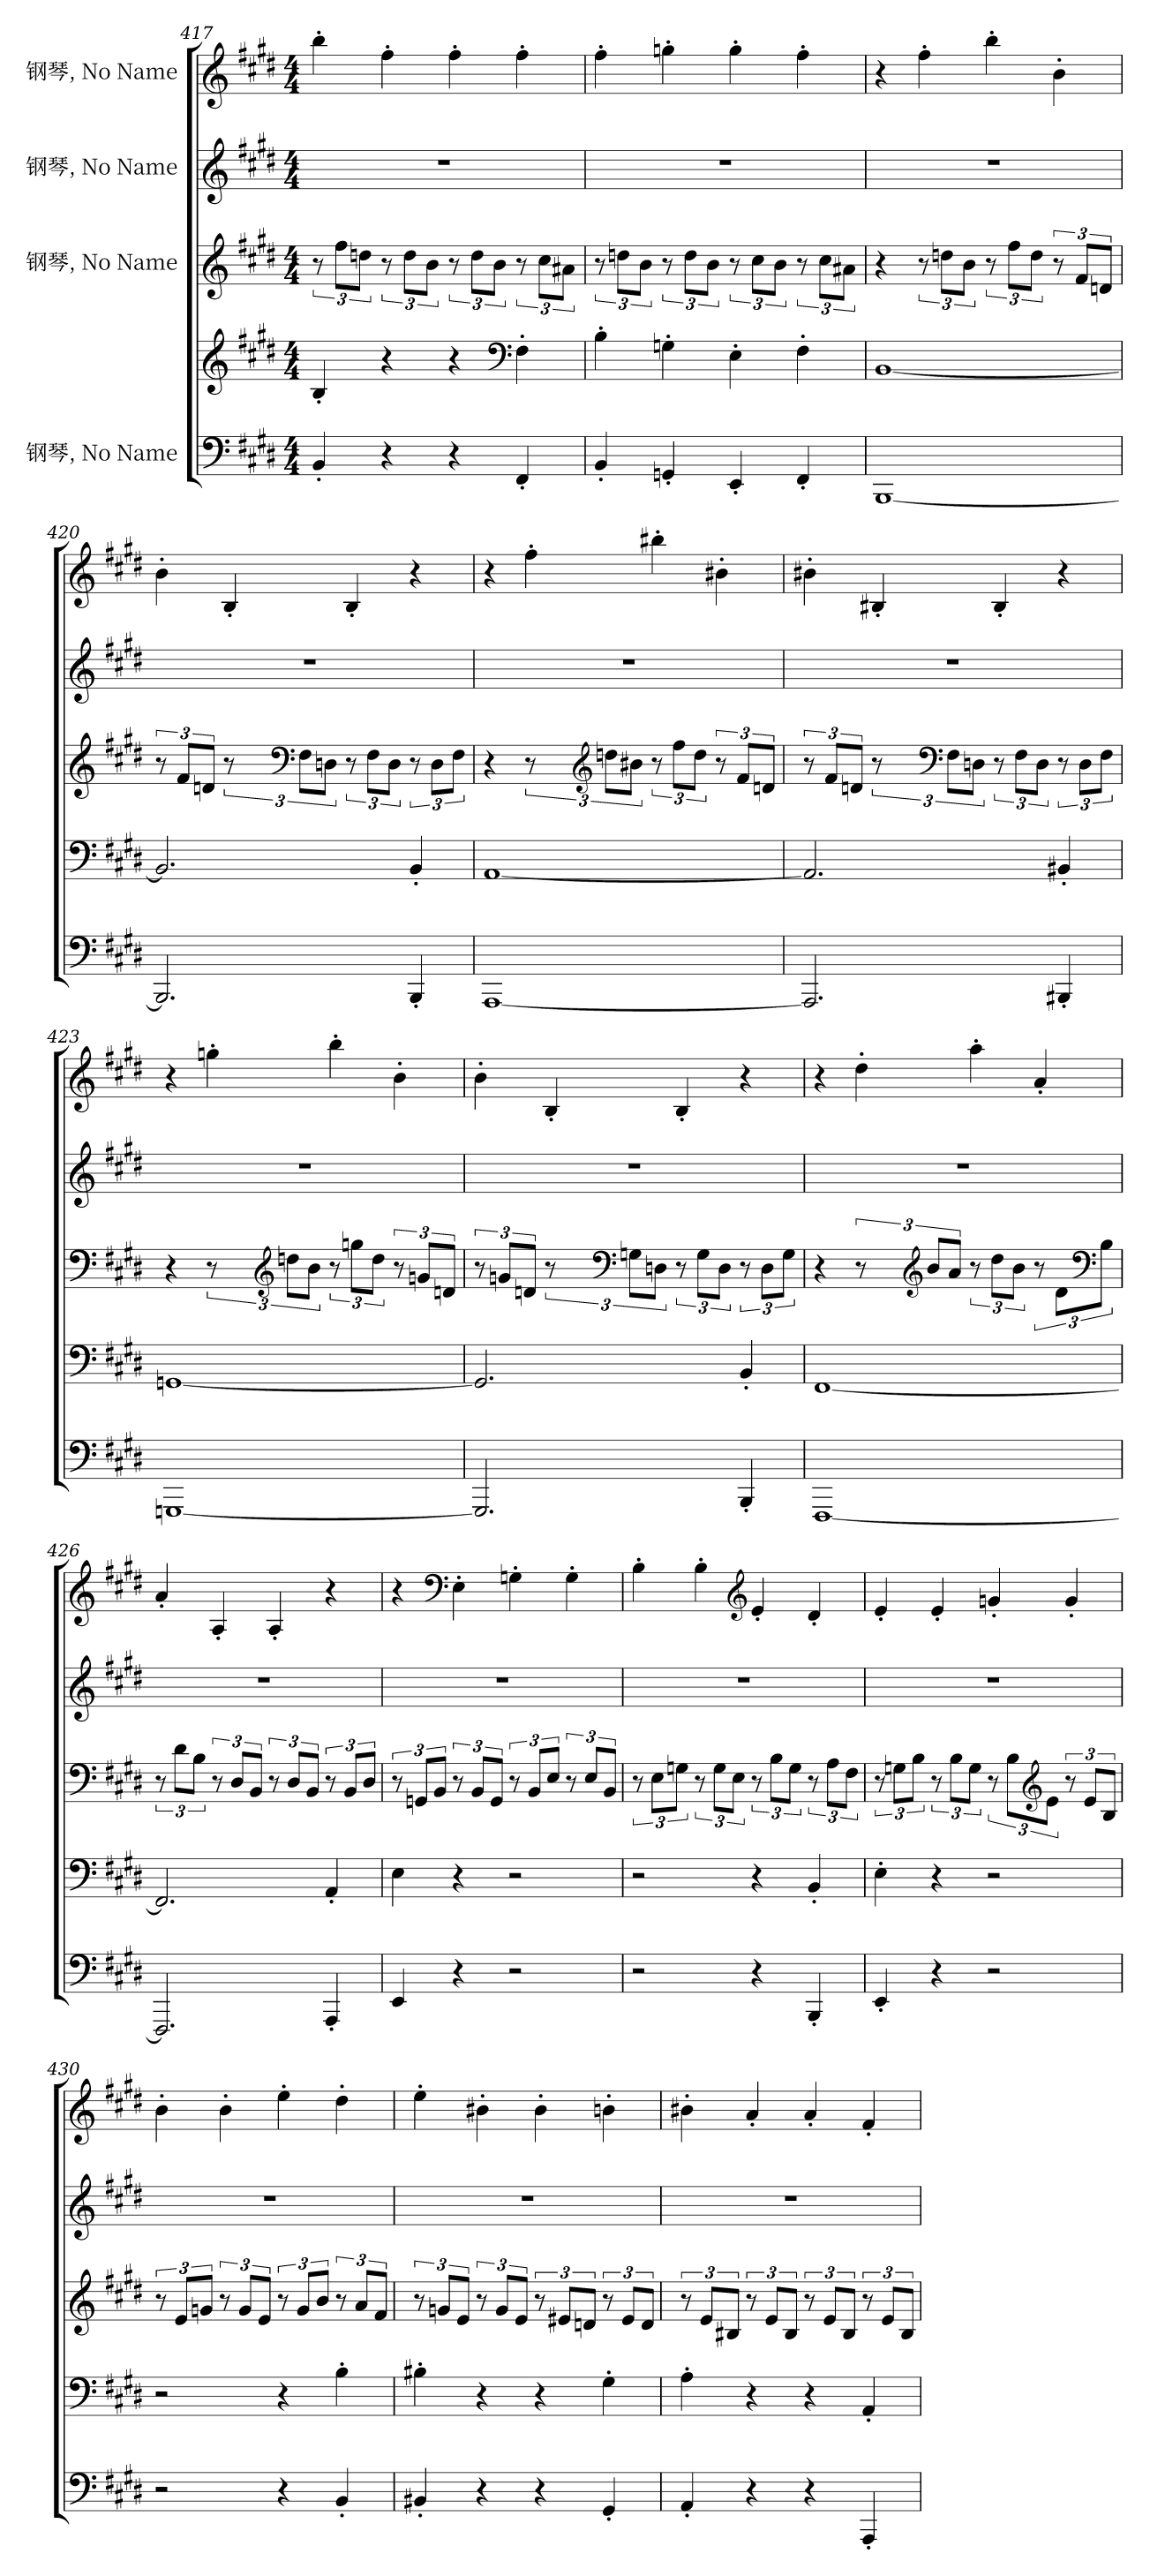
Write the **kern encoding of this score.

**kern	**kern	**kern	**kern	**kern
*part4	*part4	*part3	*part2	*part1
*staff5	*staff4	*staff3	*staff2	*staff1
*I"钢琴, No Name	*	*I"钢琴, No Name	*I"钢琴, No Name	*I"钢琴, No Name
*clefF4	*clefG2	*clefG2	*clefG2	*clefG2
*k[f#c#g#d#]	*k[f#c#g#d#]	*k[f#c#g#d#]	*k[f#c#g#d#]	*k[f#c#g#d#]
*M4/4	*M4/4	*M4/4	*M4/4	*M4/4
*MM167	*MM167	*MM167	*MM167	*MM167
=417	=417	=417	=417	=417
4BB'/	4B'/	12r	1r	4bb'\
.	.	12ff#\L	.	.
.	.	12ddn\J	.	.
4r	4r	12r	.	4ff#'\
.	.	12dd\L	.	.
.	.	12b\J	.	.
4r	4r	12r	.	4ff#'\
.	.	12dd\L	.	.
.	.	12b\J	.	.
*	*clefF4	*	*	*
4FF#'/	4F#'\	12r	.	4ff#'\
.	.	12cc#\L	.	.
.	.	12a#X\J	.	.
!!LO:LB:g=z
=418	=418	=418	=418	=418
*	*	*	*	*MM167
4BB'/	4B'\	12r	1r	4ff#'\
.	.	12ddn\L	.	.
.	.	12b\J	.	.
4GGn'/	4Gn'\	12r	.	4ggn'\
.	.	12dd\L	.	.
.	.	12b\J	.	.
4EE'/	4E'\	12r	.	4gg'\
.	.	12cc#\L	.	.
.	.	12b\J	.	.
4FF#'/	4F#'\	12r	.	4ff#'\
.	.	12cc#\L	.	.
.	.	12a#X\J	.	.
=419	=419	=419	=419	=419
*	*	*	*	*MM167
[1BBB	[1BB	4r	1r	4r
.	.	12r	.	4ff#'\
.	.	12ddn\L	.	.
.	.	12b\J	.	.
.	.	12r	.	4bb'\
.	.	12ff#\L	.	.
.	.	12dd\J	.	.
.	.	12r	.	4b'\
.	.	12f#/L	.	.
.	.	12dn/J	.	.
=420	=420	=420	=420	=420
2.BBB/]	2.BB/]	12r	1r	4b'\
.	.	12f#/L	.	.
.	.	12dn/J	.	.
.	.	12r	.	4B'/
*	*	*clefF4	*	*
.	.	12F#\L	.	.
.	.	12Dn\J	.	.
.	.	12r	.	4B'/
.	.	12F#\L	.	.
.	.	12D\J	.	.
4BBB'/	4BB'/	12r	.	4r
.	.	12D\L	.	.
.	.	12F#\J	.	.
!!LO:PB:g=z
=421	=421	=421	=421	=421
*	*	*	*	*MM167
[1AAA	[1AA	4r	1r	4r
.	.	12r	.	4ff#'\
*	*	*clefG2	*	*
.	.	12ddn\L	.	.
.	.	12b#X\J	.	.
.	.	12r	.	4bb#X'\
.	.	12ff#\L	.	.
.	.	12dd\J	.	.
.	.	12r	.	4b#X'\
.	.	12f#/L	.	.
.	.	12dn/J	.	.
=422	=422	=422	=422	=422
2.AAA/]	2.AA/]	12r	1r	4b#X'\
.	.	12f#/L	.	.
.	.	12dn/J	.	.
.	.	12r	.	4B#X'/
*	*	*clefF4	*	*
.	.	12F#\L	.	.
.	.	12Dn\J	.	.
.	.	12r	.	4B#'/
.	.	12F#\L	.	.
.	.	12D\J	.	.
4BBB#X'/	4BB#X'/	12r	.	4r
.	.	12D\L	.	.
.	.	12F#\J	.	.
!!LO:LB:g=z
=423	=423	=423	=423	=423
*	*	*	*	*MM167
[1GGGn	[1GGn	4r	1r	4r
.	.	12r	.	4ggn'\
*	*	*clefG2	*	*
.	.	12ddn\L	.	.
.	.	12b\J	.	.
.	.	12r	.	4bb'\
.	.	12ggn\L	.	.
.	.	12dd\J	.	.
.	.	12r	.	4b'\
.	.	12gn/L	.	.
.	.	12dn/J	.	.
=424	=424	=424	=424	=424
2.GGG/]	2.GG/]	12r	1r	4b'\
.	.	12gn/L	.	.
.	.	12dn/J	.	.
.	.	12r	.	4B'/
*	*	*clefF4	*	*
.	.	12Gn\L	.	.
.	.	12Dn\J	.	.
.	.	12r	.	4B'/
.	.	12G\L	.	.
.	.	12D\J	.	.
4BBB'/	4BB'/	12r	.	4r
.	.	12D\L	.	.
.	.	12G\J	.	.
!!LO:PB:g=z
=425	=425	=425	=425	=425
*	*	*	*	*MM167
[1FFF#	[1FF#	4r	1r	4r
.	.	12r	.	4dd#'\
*	*	*clefG2	*	*
.	.	12b/L	.	.
.	.	12a/J	.	.
.	.	12r	.	4aa'\
.	.	12dd#\L	.	.
.	.	12b\J	.	.
.	.	12r	.	4a'/
.	.	12d#\L	.	.
*	*	*clefF4	*	*
.	.	12B\J	.	.
=426	=426	=426	=426	=426
2.FFF#/]	2.FF#/]	12r	1r	4a'/
.	.	12d#\L	.	.
.	.	12B\J	.	.
.	.	12r	.	4A'/
.	.	12D#/L	.	.
.	.	12BB/J	.	.
.	.	12r	.	4A'/
.	.	12D#/L	.	.
.	.	12BB/J	.	.
4AAA'/	4AA'/	12r	.	4r
.	.	12BB/L	.	.
.	.	12D#/J	.	.
=427	=427	=427	=427	=427
*	*	*	*	*MM167
4EE/	4E\	12r	1r	4r
.	.	12GGn/L	.	.
.	.	12BB/J	.	.
*	*	*	*	*clefF4
4r	4r	12r	.	4E'\
.	.	12BB/L	.	.
.	.	12GG/J	.	.
2r	2r	12r	.	4Gn'\
.	.	12BB/L	.	.
.	.	12E/J	.	.
.	.	12r	.	4G'\
.	.	12E/L	.	.
.	.	12BB/J	.	.
!!LO:LB:g=z
=428	=428	=428	=428	=428
2r	2r	12r	1r	4B'\
.	.	12E\L	.	.
.	.	12Gn\J	.	.
.	.	12r	.	4B'\
.	.	12G\L	.	.
.	.	12E\J	.	.
*	*	*	*	*clefG2
4r	4r	12r	.	4e'/
.	.	12B\L	.	.
.	.	12G\J	.	.
4BBB'/	4BB'/	12r	.	4d#'/
.	.	12A\L	.	.
.	.	12F#\J	.	.
=429	=429	=429	=429	=429
*	*	*	*	*MM167
4EE'/	4E'\	12r	1r	4e'/
.	.	12Gn\L	.	.
.	.	12B\J	.	.
4r	4r	12r	.	4e'/
.	.	12B\L	.	.
.	.	12G\J	.	.
2r	2r	12r	.	4gn'/
.	.	12B\L	.	.
*	*	*clefG2	*	*
.	.	12e\J	.	.
.	.	12r	.	4g'/
.	.	12e/L	.	.
.	.	12B/J	.	.
=430	=430	=430	=430	=430
2r	2r	12r	1r	4b'\
.	.	12e/L	.	.
.	.	12gn/J	.	.
.	.	12r	.	4b'\
.	.	12g/L	.	.
.	.	12e/J	.	.
4r	4r	12r	.	4ee'\
.	.	12g/L	.	.
.	.	12b/J	.	.
4BB'/	4B'\	12r	.	4dd#'\
.	.	12a/L	.	.
.	.	12f#/J	.	.
!!LO:PB:g=z
=431	=431	=431	=431	=431
*	*	*	*	*MM167
4BB#X'/	4B#X'\	12r	1r	4ee'\
.	.	12gn/L	.	.
.	.	12e/J	.	.
4r	4r	12r	.	4b#X'\
.	.	12g/L	.	.
.	.	12e/J	.	.
4r	4r	12r	.	4b#'\
.	.	12e#X/L	.	.
.	.	12dn/J	.	.
4GG#'/	4G#'\	12r	.	4bn'\
.	.	12e#/L	.	.
.	.	12d/J	.	.
=432	=432	=432	=432	=432
*	*	*	*	*MM167
4AA'/	4A'\	12r	1r	4b#X'\
.	.	12e/L	.	.
.	.	12B#X/J	.	.
4r	4r	12r	.	4a'/
.	.	12e/L	.	.
.	.	12B#/J	.	.
4r	4r	12r	.	4a'/
.	.	12e/L	.	.
.	.	12B#/J	.	.
4AAA'/	4AA'/	12r	.	4f#'/
.	.	12e/L	.	.
.	.	12B#/J	.	.
=	=	=	=	=
*-	*-	*-	*-	*-
